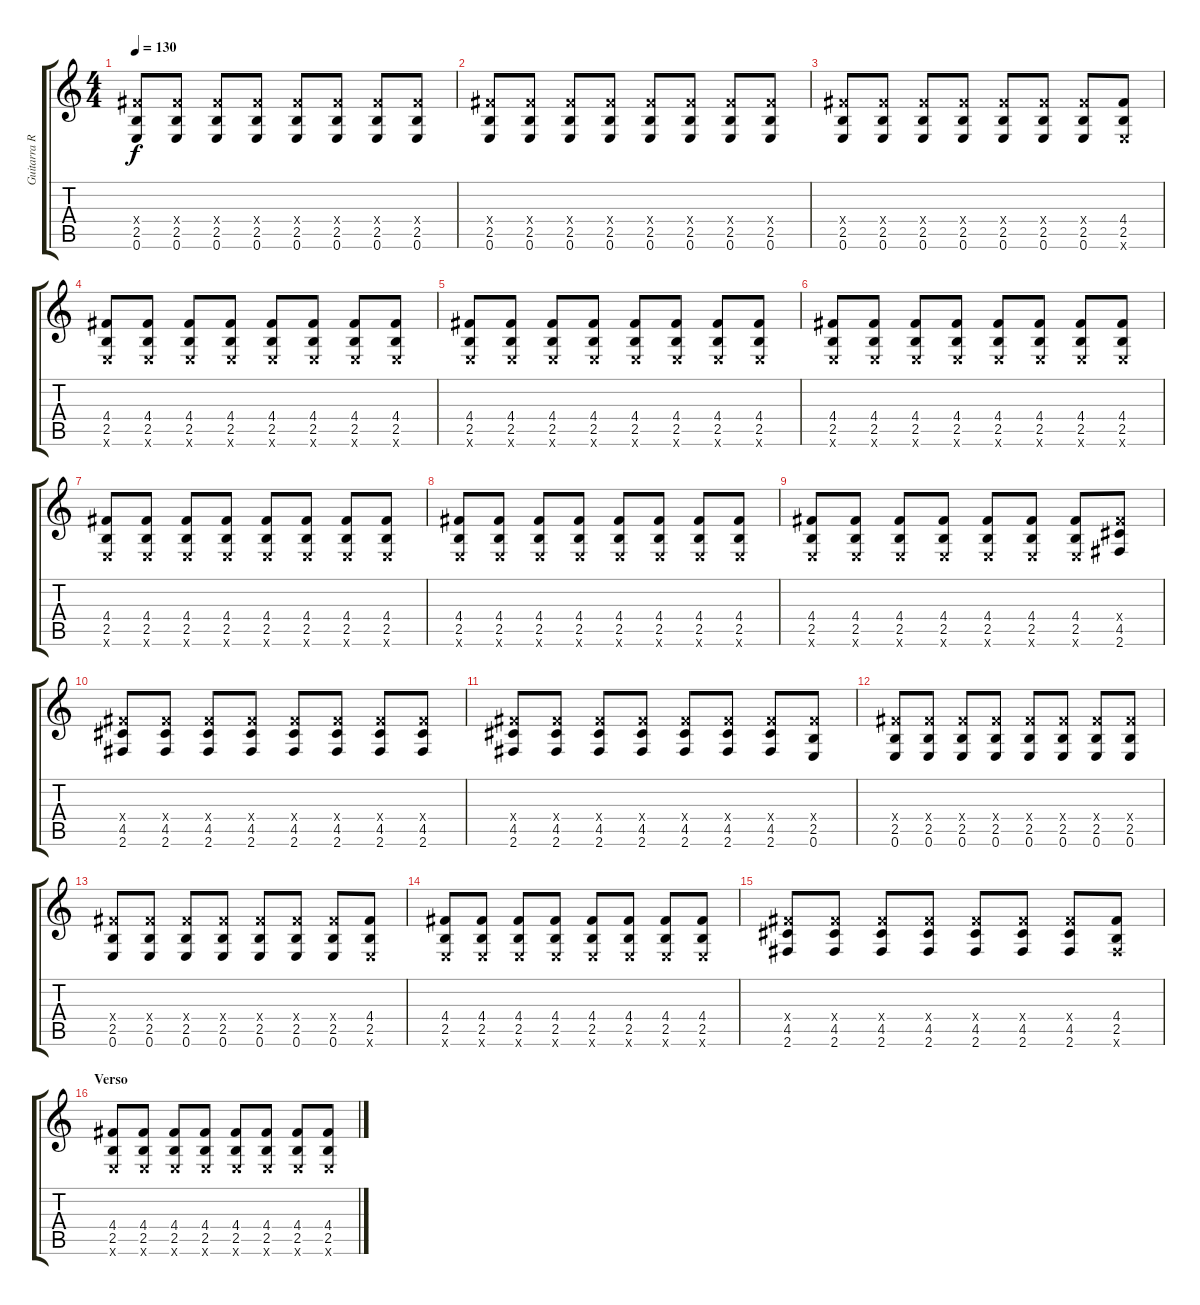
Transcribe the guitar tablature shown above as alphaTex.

\track ("Guitarra Ritmica" "Guitarra R") {instrument overdrivenguitar}
\staff {score tabs}
\tuning (E4 B3 G3 D3 A2 E2) {hide}
\ts (4 4)
\tempo 130
\clef g2
\ks c
(4.4{x} 2.5 0.6).8{dy f} (4.4{x} 2.5 0.6).8 (4.4{x} 2.5 0.6).8 (4.4{x} 2.5 0.6).8 (4.4{x} 2.5 0.6).8 (4.4{x} 2.5 0.6).8 (4.4{x} 2.5 0.6).8 (4.4{x} 2.5 0.6).8 |
(4.4{x} 2.5 0.6).8 (4.4{x} 2.5 0.6).8 (4.4{x} 2.5 0.6).8 (4.4{x} 2.5 0.6).8 (4.4{x} 2.5 0.6).8 (4.4{x} 2.5 0.6).8 (4.4{x} 2.5 0.6).8 (4.4{x} 2.5 0.6).8 |
(4.4{x} 2.5 0.6).8 (4.4{x} 2.5 0.6).8 (4.4{x} 2.5 0.6).8 (4.4{x} 2.5 0.6).8 (4.4{x} 2.5 0.6).8 (4.4{x} 2.5 0.6).8 (4.4{x} 2.5 0.6).8 (4.4 2.5 0.6{x}).8 |
(4.4 2.5 0.6{x}).8 (4.4 2.5 0.6{x}).8 (4.4 2.5 0.6{x}).8 (4.4 2.5 0.6{x}).8 (4.4 2.5 0.6{x}).8 (4.4 2.5 0.6{x}).8 (4.4 2.5 0.6{x}).8 (4.4 2.5 0.6{x}).8 |
(4.4 2.5 0.6{x}).8 (4.4 2.5 0.6{x}).8 (4.4 2.5 0.6{x}).8 (4.4 2.5 0.6{x}).8 (4.4 2.5 0.6{x}).8 (4.4 2.5 0.6{x}).8 (4.4 2.5 0.6{x}).8 (4.4 2.5 0.6{x}).8 |
(4.4 2.5 0.6{x}).8 (4.4 2.5 0.6{x}).8 (4.4 2.5 0.6{x}).8 (4.4 2.5 0.6{x}).8 (4.4 2.5 0.6{x}).8 (4.4 2.5 0.6{x}).8 (4.4 2.5 0.6{x}).8 (4.4 2.5 0.6{x}).8 |
(4.4 2.5 0.6{x}).8 (4.4 2.5 0.6{x}).8 (4.4 2.5 0.6{x}).8 (4.4 2.5 0.6{x}).8 (4.4 2.5 0.6{x}).8 (4.4 2.5 0.6{x}).8 (4.4 2.5 0.6{x}).8 (4.4 2.5 0.6{x}).8 |
(4.4 2.5 0.6{x}).8 (4.4 2.5 0.6{x}).8 (4.4 2.5 0.6{x}).8 (4.4 2.5 0.6{x}).8 (4.4 2.5 0.6{x}).8 (4.4 2.5 0.6{x}).8 (4.4 2.5 0.6{x}).8 (4.4 2.5 0.6{x}).8 |
(4.4 2.5 0.6{x}).8 (4.4 2.5 0.6{x}).8 (4.4 2.5 0.6{x}).8 (4.4 2.5 0.6{x}).8 (4.4 2.5 0.6{x}).8 (4.4 2.5 0.6{x}).8 (4.4 2.5 0.6{x}).8 (4.4{x} 4.5 2.6).8 |
(4.4{x} 4.5 2.6).8 (4.4{x} 4.5 2.6).8 (4.4{x} 4.5 2.6).8 (4.4{x} 4.5 2.6).8 (4.4{x} 4.5 2.6).8 (4.4{x} 4.5 2.6).8 (4.4{x} 4.5 2.6).8 (4.4{x} 4.5 2.6).8 |
(4.4{x} 4.5 2.6).8 (4.4{x} 4.5 2.6).8 (4.4{x} 4.5 2.6).8 (4.4{x} 4.5 2.6).8 (4.4{x} 4.5 2.6).8 (4.4{x} 4.5 2.6).8 (4.4{x} 4.5 2.6).8 (4.4{x} 2.5 0.6).8 |
(4.4{x} 2.5 0.6).8 (4.4{x} 2.5 0.6).8 (4.4{x} 2.5 0.6).8 (4.4{x} 2.5 0.6).8 (4.4{x} 2.5 0.6).8 (4.4{x} 2.5 0.6).8 (4.4{x} 2.5 0.6).8 (4.4{x} 2.5 0.6).8 |
(4.4{x} 2.5 0.6).8 (4.4{x} 2.5 0.6).8 (4.4{x} 2.5 0.6).8 (4.4{x} 2.5 0.6).8 (4.4{x} 2.5 0.6).8 (4.4{x} 2.5 0.6).8 (4.4{x} 2.5 0.6).8 (4.4 2.5 0.6{x}).8 |
(4.4 2.5 0.6{x}).8 (4.4 2.5 0.6{x}).8 (4.4 2.5 0.6{x}).8 (4.4 2.5 0.6{x}).8 (4.4 2.5 0.6{x}).8 (4.4 2.5 0.6{x}).8 (4.4 2.5 0.6{x}).8 (4.4 2.5 0.6{x}).8 |
(4.4{x} 4.5 2.6).8 (4.4{x} 4.5 2.6).8 (4.4{x} 4.5 2.6).8 (4.4{x} 4.5 2.6).8 (4.4{x} 4.5 2.6).8 (4.4{x} 4.5 2.6).8 (4.4{x} 4.5 2.6).8 (4.4 2.5 2.6{x}).8 |
\section ("" "Verso")
(4.4 2.5 0.6{x}).8 (4.4 2.5 0.6{x}).8 (4.4 2.5 0.6{x}).8 (4.4 2.5 0.6{x}).8 (4.4 2.5 0.6{x}).8 (4.4 2.5 0.6{x}).8 (4.4 2.5 0.6{x}).8 (4.4 2.5 0.6{x}).8
